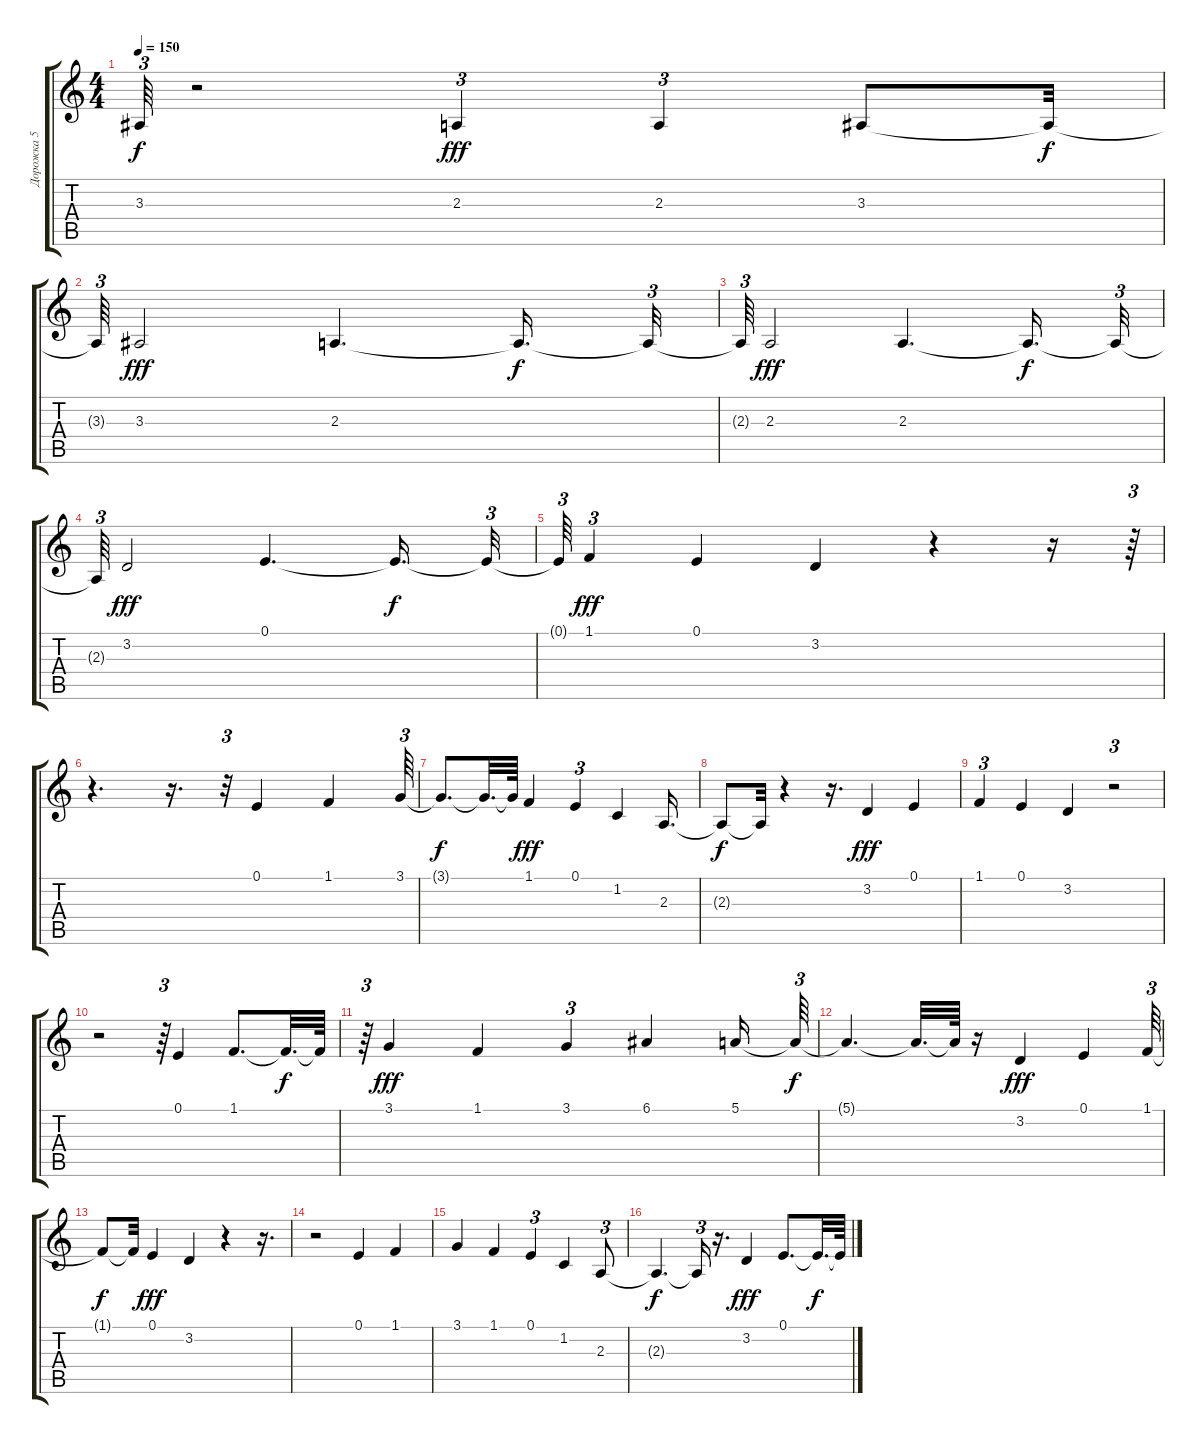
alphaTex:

\track ("Дорожка 5" "Дорожка 5") {instrument lead8bassandlead}
\staff {score tabs}
\tuning (E4 B3 G3 D3 A2 E2) {hide}
\ts (4 4)
\tempo 150
\clef g2
\ks c
3.3{t}.64{tu (3 2) dy f} r.2 2.3.4{tu (3 2) dy fff} 2.3.4{tu (3 2)} 3.3.8 3.3{t}.32{dy f} |
3.3{t}.64{tu (3 2)} 3.3.2{dy fff} 2.3.4{d} 2.3{t}.16{d dy f} 2.3{t}.32{tu (3 2)} |
2.3{t}.64{tu (3 2)} 2.3.2{dy fff} 2.3.4{d} 2.3{t}.16{d dy f} 2.3{t}.32{tu (3 2)} |
2.3{t}.64{tu (3 2)} 3.2.2{dy fff} 0.1.4{d} 0.1{t}.16{d dy f} 0.1{t}.32{tu (3 2)} |
0.1{t}.64{tu (3 2)} 1.1.4{tu (3 2) dy fff} 0.1.4 3.2.4 r.4 r.16 r.64{tu (3 2)} |
r.4{d} r.16{d} r.32{tu (3 2)} 0.1.4 1.1.4 3.1.64{tu (3 2)} |
3.1{t}.8{d dy f} 3.1{t}.32{d} 3.1{t}.64 1.1.4{dy fff} 0.1.4{tu (3 2)} 1.2.4 2.3.16{d} |
2.3{t}.8{dy f} 2.3{t}.32 r.4 r.16{d} 3.2.4{dy fff} 0.1.4 |
1.1.4{tu (3 2)} 0.1.4 3.2.4 r.2{tu (3 2)} |
r.2 r.64{tu (3 2)} 0.1.4 1.1.8{d} 1.1{t}.32{d dy f} 1.1{t}.64 |
r.64{tu (3 2)} 3.1.4{dy fff} 1.1.4 3.1.4{tu (3 2)} 6.1.4 5.1.16 5.1{t}.64{tu (3 2) dy f} |
5.1{t}.4{d} 5.1{t}.32{d} 5.1{t}.64 r.16 3.2.4{dy fff} 0.1.4 1.1.64{tu (3 2)} |
1.1{t}.8{dy f} 1.1{t}.32 0.1.4{dy fff} 3.2.4 r.4 r.16{d} |
r.2 0.1.4 1.1.4 |
3.1.4 1.1.4 0.1.4{tu (3 2)} 1.2.4 2.3.8{tu (3 2)} |
2.3{t}.4{d dy f} 2.3{t}.16{tu (3 2)} r.16{d} 3.2.4{dy fff} 0.1.8{d} 0.1{t}.32{d dy f} 0.1{t}.64
